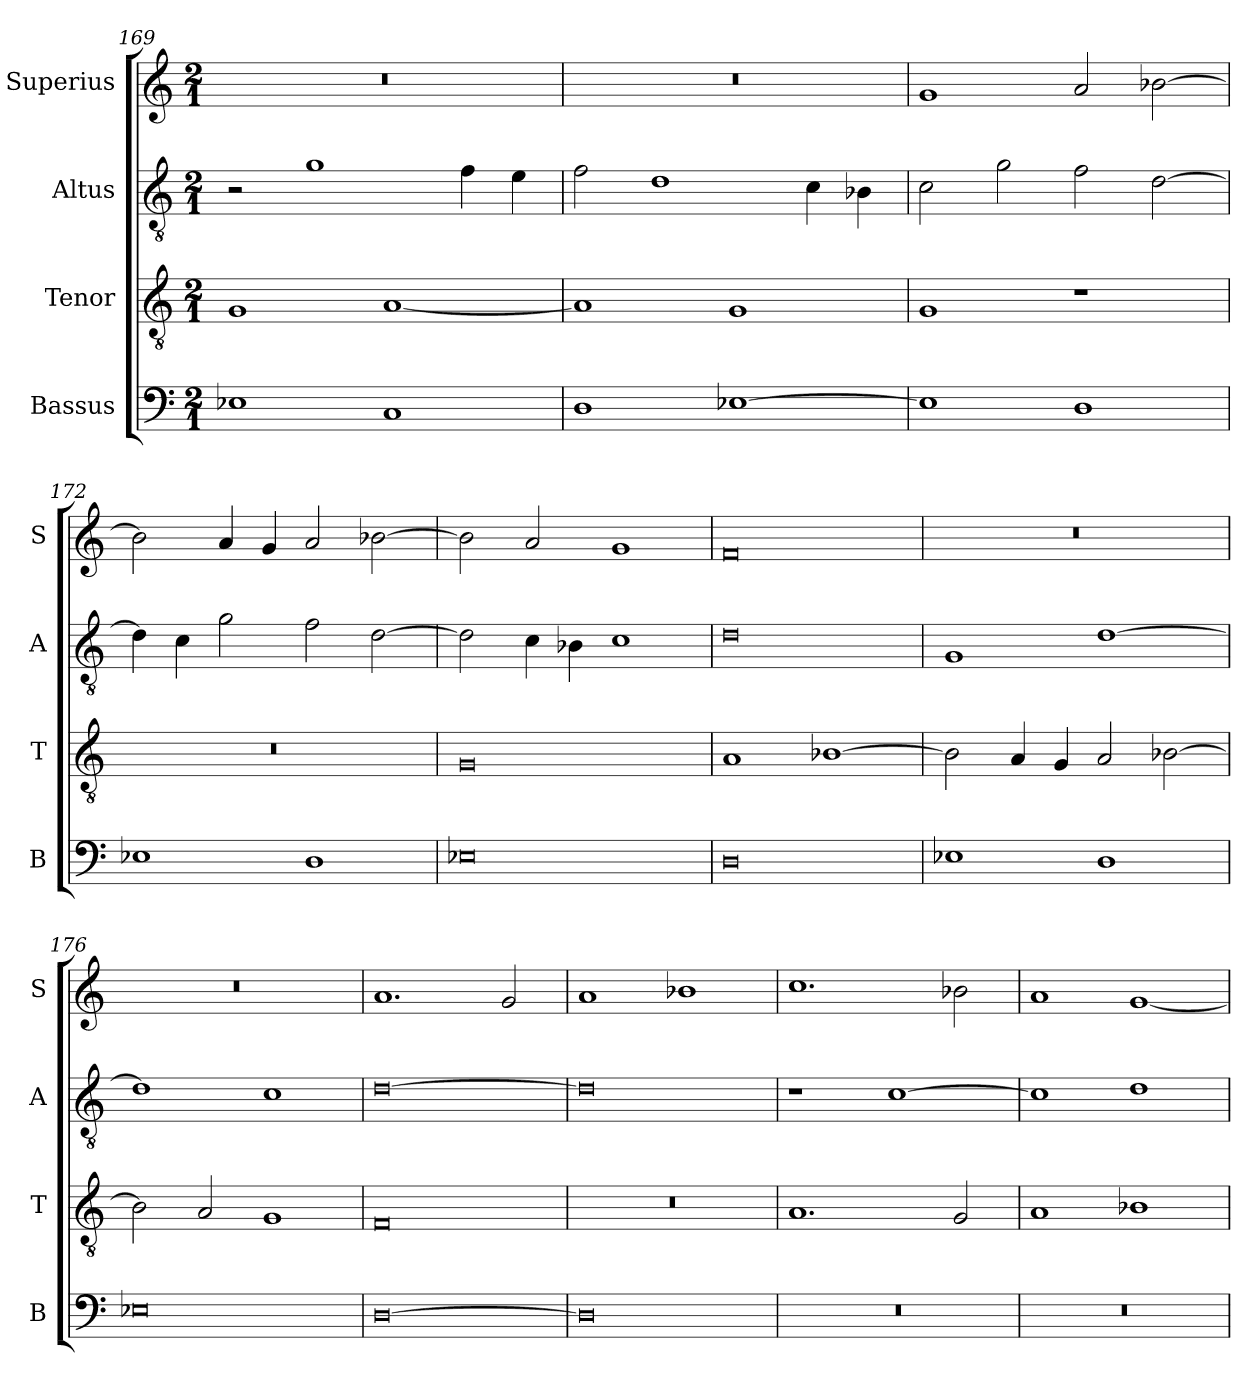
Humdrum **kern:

**kern	**kern	**kern	**kern
*part4	*part3	*part2	*part1
*staff4	*staff3	*staff2	*staff1
*I"Bassus	*I"Tenor	*I"Altus	*I"Superius
*I'B	*I'T	*I'A	*I'S
*clefF4	*clefGv2	*clefGv2	*clefG2
*k[]	*k[]	*k[]	*k[]
*M2/1	*M2/1	*M2/1	*M2/1
=169	=169	=169	=169
1E-X	1G	2r	0r
.	.	1g	.
1C	[1A	.	.
.	.	4f\	.
.	.	4e\	.
=170	=170	=170	=170
1D	1A]	2f\	0r
.	.	1d	.
[1E-X	1G	.	.
.	.	4c\	.
.	.	4B-X\	.
=171	=171	=171	=171
1E-]	1G	2c\	1g
.	.	2g\	.
1D	1r	2f\	2a/
.	.	[2d\	[2b-X\
=172	=172	=172	=172
1E-X	0r	4d\]	2b-\]
.	.	4c\	.
.	.	2g\	4a/
.	.	.	4g/
1D	.	2f\	2a/
.	.	[2d\	[2b-X\
=173	=173	=173	=173
0E-X	0G	2d\]	2b-\]
.	.	4c\	2a/
.	.	4B-X\	.
.	.	1c	1g
=174	=174	=174	=174
0D	1A	0d	0f
.	[1B-X	.	.
=175	=175	=175	=175
1E-X	2B-\]	1G	0r
.	4A/	.	.
.	4G/	.	.
1D	2A/	[1d	.
.	[2B-X\	.	.
=176	=176	=176	=176
0E-X	2B-\]	1d]	0r
.	2A/	.	.
.	1G	1c	.
=177	=177	=177	=177
[0D	0F	[0d	1.a
.	.	.	2g/
=178	=178	=178	=178
0D]	0r	0d]	1a
.	.	.	1b-X
=179	=179	=179	=179
0r	1.A	1r	1.cc
.	.	[1c	.
.	2G/	.	2b-X\
=180	=180	=180	=180
0r	1A	1c]	1a
.	1B-X	1d	[1g
=	=	=	=
*-	*-	*-	*-
